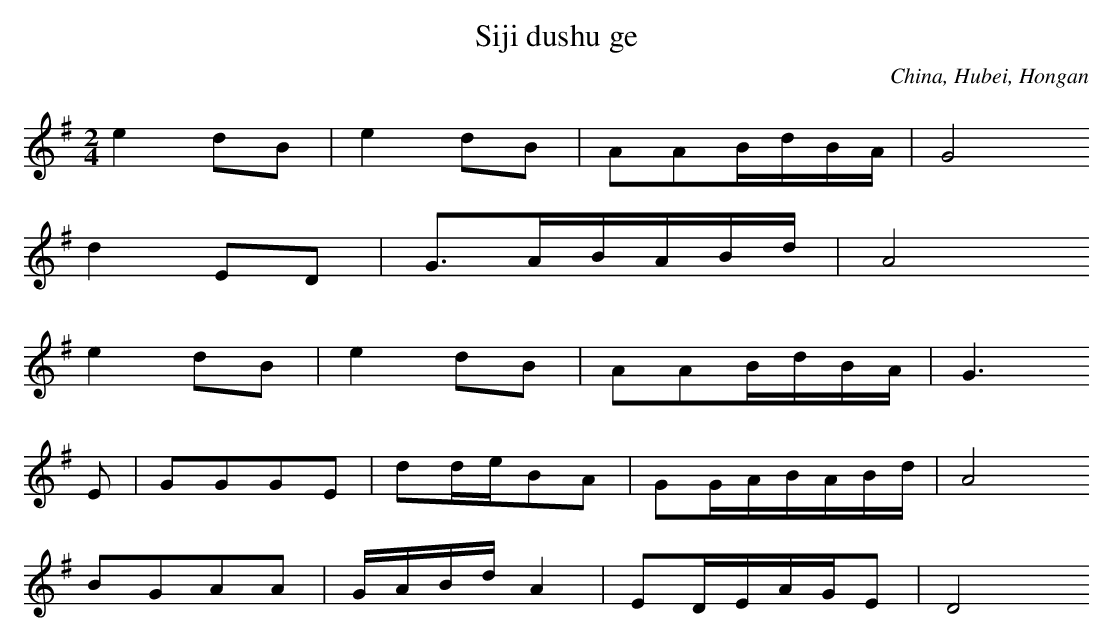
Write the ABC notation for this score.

X:1
T: Siji dushu ge
O: China, Hubei, Hongan
M: 2/4
L: 1/16
K: G
e4d2B2 | e4d2B2 | A2A2BdBA | G8
d4E2D2 | G3ABABd | A8
e4d2B2 | e4d2B2 | A2A2BdBA | G6
E2 | G2G2G2E2 | d2deB2A2 | G2GABABd | A8
B2G2A2A2 | GABdA4 | E2DEAGE2 | D8
